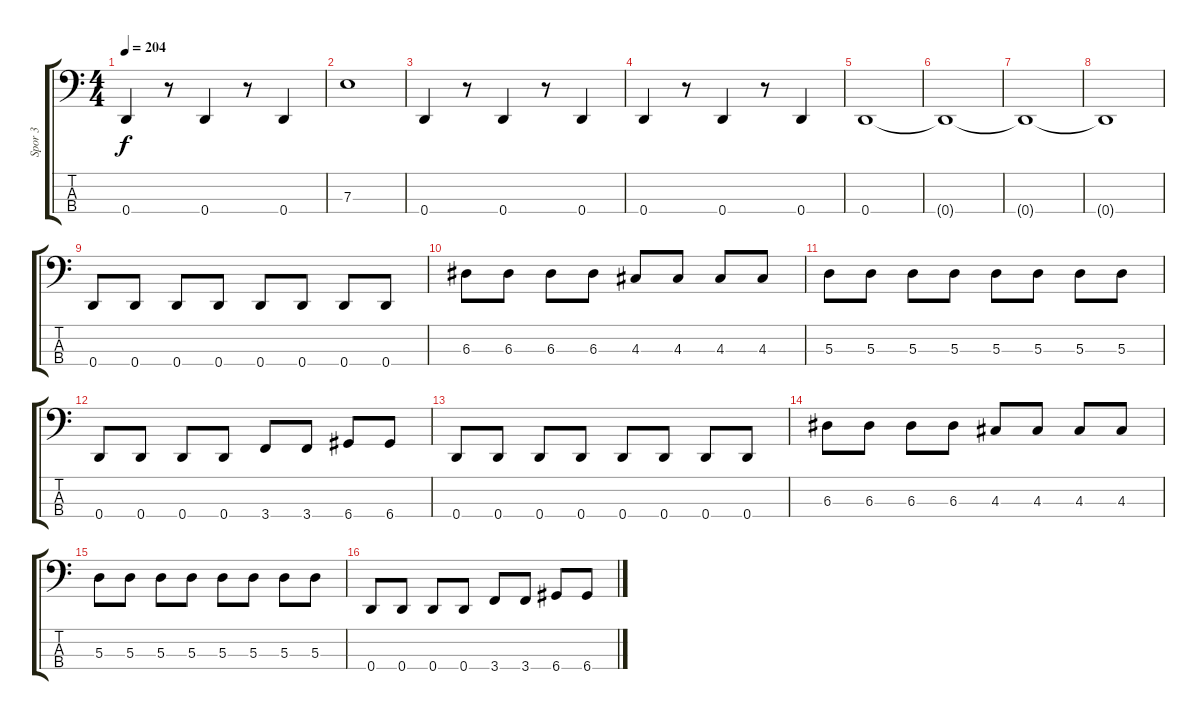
\track ("Spor 3" "Spor 3") {instrument electricbassfinger}
\staff {score tabs}
\tuning (G2 D2 A1 D1) {hide}
\ts (4 4)
\tempo 204
\clef f4
\ks c
0.4.4{dy f} r.8 0.4.4 r.8 0.4.4 |
7.3.1 |
0.4.4 r.8 0.4.4 r.8 0.4.4 |
0.4.4 r.8 0.4.4 r.8 0.4.4 |
0.4.1 |
0.4{t}.1 |
0.4{t}.1 |
0.4{t}.1 |
0.4.8 0.4.8 0.4.8 0.4.8 0.4.8 0.4.8 0.4.8 0.4.8 |
6.3.8 6.3.8 6.3.8 6.3.8 4.3.8 4.3.8 4.3.8 4.3.8 |
5.3.8 5.3.8 5.3.8 5.3.8 5.3.8 5.3.8 5.3.8 5.3.8 |
0.4.8 0.4.8 0.4.8 0.4.8 3.4.8 3.4.8 6.4.8 6.4.8 |
0.4.8 0.4.8 0.4.8 0.4.8 0.4.8 0.4.8 0.4.8 0.4.8 |
6.3.8 6.3.8 6.3.8 6.3.8 4.3.8 4.3.8 4.3.8 4.3.8 |
5.3.8 5.3.8 5.3.8 5.3.8 5.3.8 5.3.8 5.3.8 5.3.8 |
0.4.8 0.4.8 0.4.8 0.4.8 3.4.8 3.4.8 6.4.8 6.4.8
